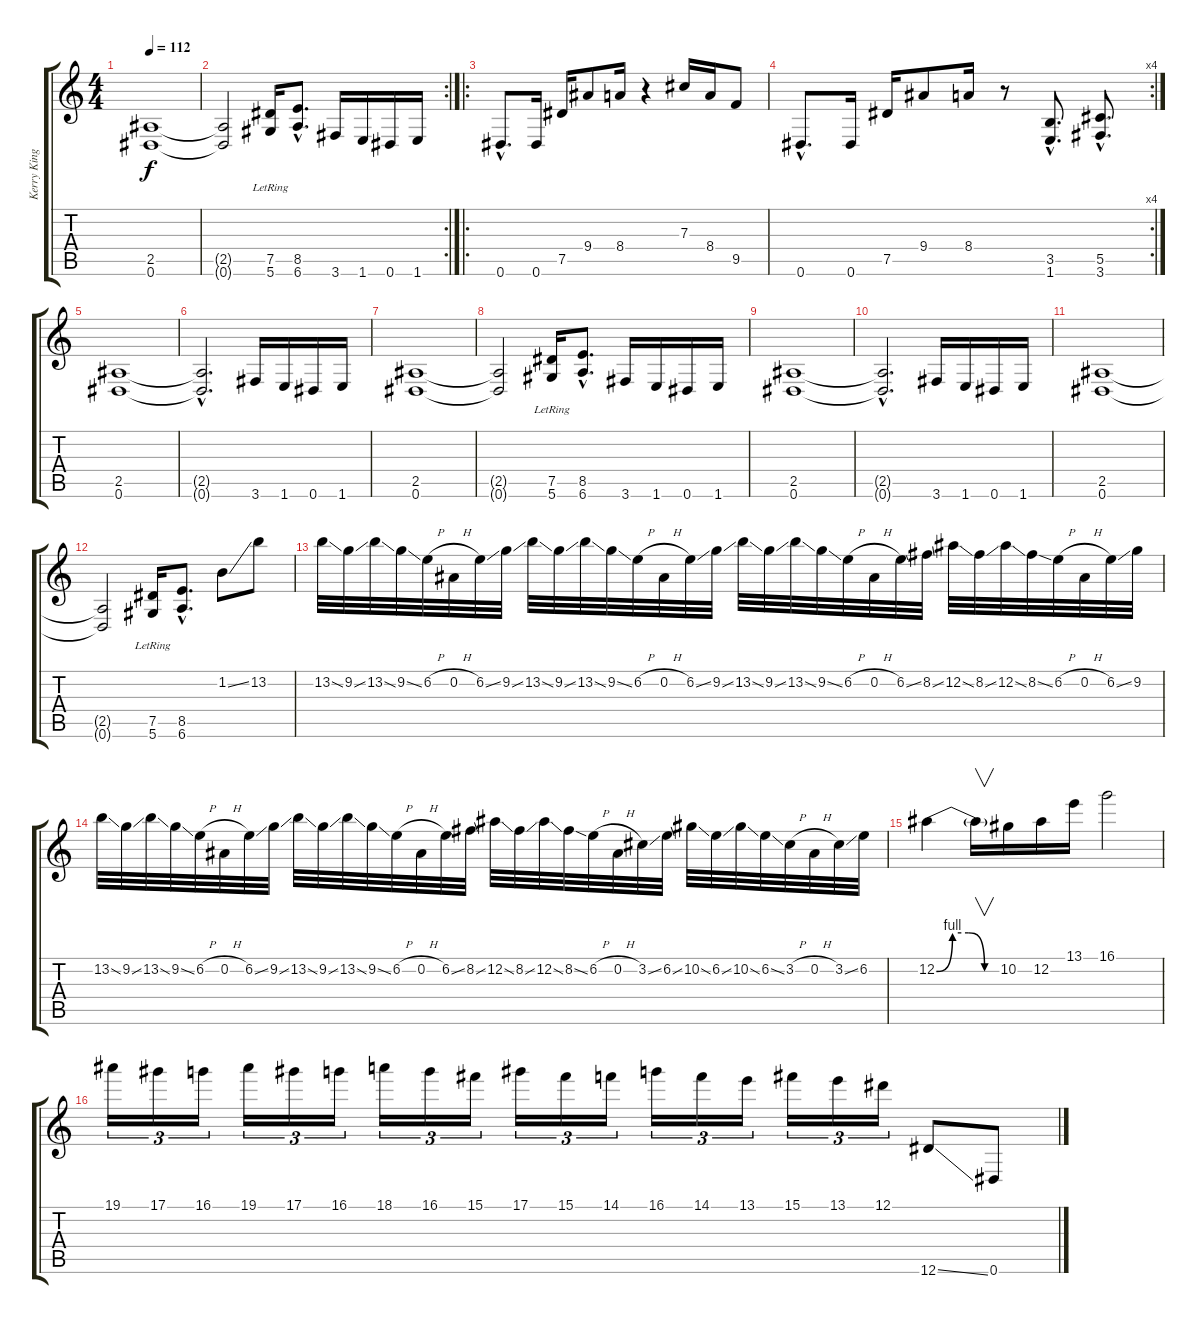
\track ("Kerry King" "Kerry King") {instrument distortionguitar}
\staff {score tabs}
\tuning (Eb4 Bb3 Gb3 Db3 Ab2 Eb2) {hide}
\ts (4 4)
\tempo 112
\clef g2
\ks c
(2.5 0.6).1{dy f} |
\rc 2
(2.5{t} 0.6{t}).2 (7.5 5.6{lr}).16 (8.5{hac} 6.6{hac}).8{d} 3.6.16 1.6.16 0.6.16 1.6.16 |
\ro
0.6{hac}.8{d} 0.6.16 7.5.16 9.4.8 8.4.16 r.4 7.3.16 8.4.16 9.5.8 |
\rc 4
0.6{hac}.8{d} 0.6.16 7.5.16 9.4.8 8.4.16 r.8 (3.5{hac} 1.6{hac}).8{d} (5.5{hac} 3.6{hac}).8{d} |
(2.5 0.6).1 |
(2.5{hac t} 0.6{hac t}).2{d} 3.6.16 1.6.16 0.6.16 1.6.16 |
(2.5 0.6).1 |
(2.5{t} 0.6{t}).2 (7.5 5.6{lr}).16 (8.5{hac} 6.6{hac}).8{d} 3.6.16 1.6.16 0.6.16 1.6.16 |
(2.5 0.6).1 |
(2.5{hac t} 0.6{hac t}).2{d} 3.6.16 1.6.16 0.6.16 1.6.16 |
(2.5 0.6).1 |
(2.5{t} 0.6{t}).2 (7.5 5.6{lr}).16 (8.5{hac} 6.6{hac}).8{d} 1.2{ss}.8 13.2.8 |
13.2{ss}.32 9.2{ss}.32 13.2{ss}.32 9.2{ss}.32 6.2{h}.32 0.2{h}.32 6.2{ss}.32 9.2{ss}.32 13.2{ss}.32 9.2{ss}.32 13.2{ss}.32 9.2{ss}.32 6.2{h}.32 0.2{h}.32 6.2{ss}.32 9.2{ss}.32 13.2{ss}.32 9.2{ss}.32 13.2{ss}.32 9.2{ss}.32 6.2{h}.32 0.2{h}.32 6.2{ss}.32 8.2{ss}.32 12.2{ss}.32 8.2{ss}.32 12.2{ss}.32 8.2{ss}.32 6.2{h}.32 0.2{h}.32 6.2{ss}.32 9.2.32 |
13.2{ss}.32 9.2{ss}.32 13.2{ss}.32 9.2{ss}.32 6.2{h}.32 0.2{h}.32 6.2{ss}.32 9.2{ss}.32 13.2{ss}.32 9.2{ss}.32 13.2{ss}.32 9.2{ss}.32 6.2{h}.32 0.2{h}.32 6.2{ss}.32 8.2{ss}.32 12.2{ss}.32 8.2{ss}.32 12.2{ss}.32 8.2{ss}.32 6.2{h}.32 0.2{h}.32 3.2{ss}.32 6.2{ss}.32 10.2{ss}.32 6.2{ss}.32 10.2{ss}.32 6.2{ss}.32 3.2{h}.32 0.2{h}.32 3.2{ss}.32 6.2.32 |
12.2{be (custom 0 0 15 4 30 4 45 0 60 0)}.4 12.2{t}.16{v} 10.2.16 12.2.16 13.1.16 16.1.2 |
19.1.16{tu (3 2)} 17.1.16{tu (3 2)} 16.1.16{tu (3 2)} 19.1.16{tu (3 2)} 17.1.16{tu (3 2)} 16.1.16{tu (3 2)} 18.1.16{tu (3 2)} 16.1.16{tu (3 2)} 15.1.16{tu (3 2)} 17.1.16{tu (3 2)} 15.1.16{tu (3 2)} 14.1.16{tu (3 2)} 16.1.16{tu (3 2)} 14.1.16{tu (3 2)} 13.1.16{tu (3 2)} 15.1.16{tu (3 2)} 13.1.16{tu (3 2)} 12.1.16{tu (3 2)} 12.6{ss}.8 0.6.8
